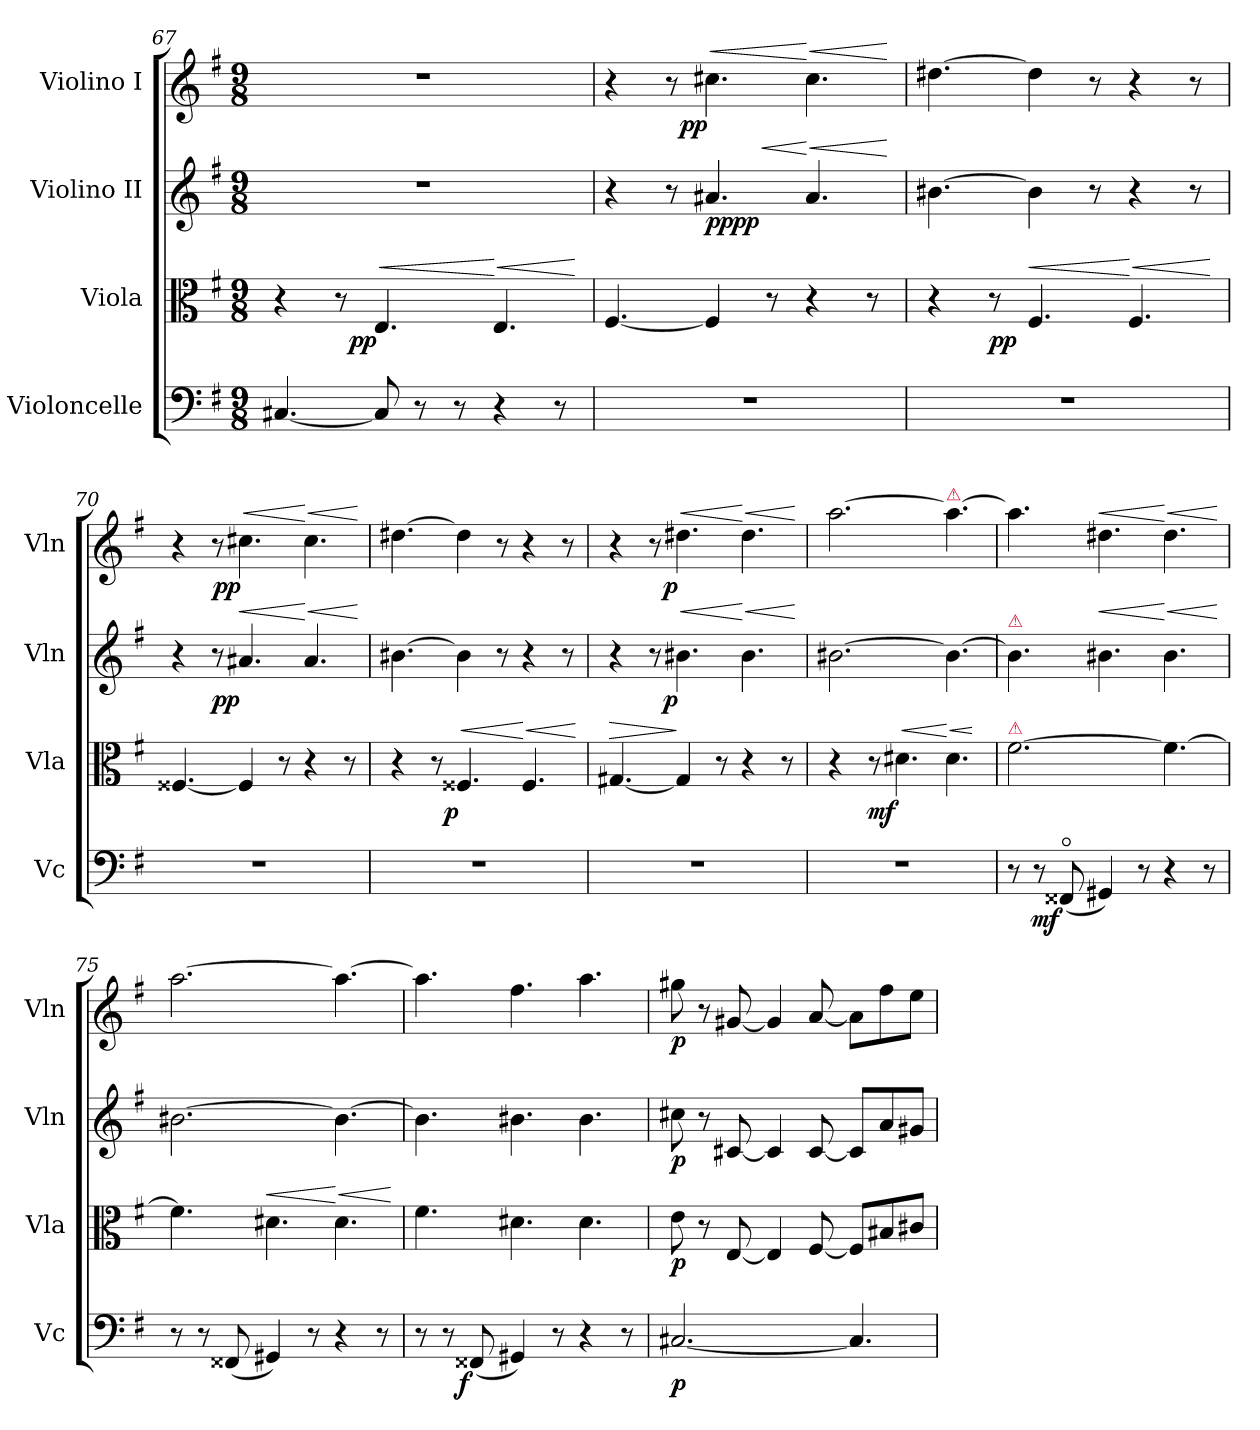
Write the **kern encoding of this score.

**kern	**dynam	**kern	**dynam	**kern	**dynam	**kern	**dynam
*part4	*part4	*part3	*part3	*part2	*part2	*part1	*part1
*staff4	*staff4	*staff3	*staff3	*staff2	*staff2	*staff1	*staff1
*I"Violoncelle	*	*I"Viola	*	*I"Violino II	*	*I"Violino I	*
*I'Vc	*	*I'Vla	*	*I'Vln	*	*I'Vln	*
*clefF4	*	*clefC3	*	*clefG2	*	*clefG2	*
*k[f#]	*	*k[f#]	*	*k[f#]	*	*k[f#]	*
*M9/8	*	*M9/8	*	*M9/8	*	*M9/8	*
=67	=67	=67	=67	=67	=67	=67	=67
[4.C#X/	.	4r	.	8%9r	.	8%9r	.
.	.	8r	.	.	.	.	.
!	!	!	!LO:HP:a	!	!	!	!
!	!	!	!LO:DY:n=1:rj	!	!	!	!
8C#/]	.	4.E/	< pp	.	.	.	.
8r	.	.	.	.	.	.	.
8r	.	.	.	.	.	.	.
!	!	!	!LO:HP:n=1:a	!	!	!	!
4r	.	4.E/	[ <	.	.	.	.
8r	.	.	.	.	.	.	.
.	.	.	[	.	.	.	.
=68	=68	=68	=68	=68	=68	=68	=68
8%9r	.	[4.F#/	.	4r	.	4r	.
.	.	.	.	8r	.	8r	.
!	!	!	!	!	!LO:HP:a	!	!LO:HP:a
!	!	!	!	!	!	!	!LO:DY:n=1:rj
.	.	4F#/]	.	4.a#X/	< pp pp	4.cc#X\	< pp
.	.	8r	.	.	.	.	.
!	!	!	!	!	!LO:HP:n=1:a	!	!
!	!	!	!	!	!LO:HP:n=1:b	!	!LO:HP:n=1:a
.	.	4r	.	4.a#/	[ < <	4.cc#\	[ <
.	.	8r	.	.	.	.	.
.	.	.	.	.	[ [	.	[
=69	=69	=69	=69	=69	=69	=69	=69
8%9r	.	4r	.	[4.b#X\	.	[4.dd#X\	.
.	.	8r	p p	.	.	.	.
!	!	!	!LO:HP:a	!	!	!	!
!	!	!	!LO:HP:n=1:b	!	!	!	!
.	.	4.F#/	< <	4b#\]	.	4dd#\]	.
.	.	.	.	8r	.	8r	.
!	!	!	!LO:HP:n=1:a	!	!	!	!
.	.	4.F#/	[ <	4r	.	4r	.
.	.	.	.	8r	.	8r	.
.	.	.	[ [	.	.	.	.
=70	=70	=70	=70	=70	=70	=70	=70
8%9r	.	[4.F##X/	.	4r	.	4r	.
.	.	.	.	8r	p p	8r	.
!	!	!	!	!	!LO:HP:a	!	!
!	!	!	!	!	!LO:HP:n=1:b	!	!LO:HP:a
!	!	!	!	!	!	!	!LO:HP:n=1:b
!	!	!	!	!	!	!	!LO:DY:n=1:rj
.	.	4F##/]	.	4.a#X/	< <	4.cc#X\	< < pp
.	.	8r	.	.	.	.	.
!	!	!	!	!	!LO:HP:n=1:a	!	!LO:HP:n=1:a
.	.	4r	.	4.a#/	[ <	4.cc#\	[ <
.	.	8r	.	.	.	.	.
.	.	.	.	.	[ [	.	[ [
=71	=71	=71	=71	=71	=71	=71	=71
8%9r	.	4r	.	[4.b#X\	.	[4.dd#X\	.
.	.	8r	.	.	.	.	.
!	!	!	!LO:HP:a	!	!	!	!
!	!	!	!LO:HP:n=1:b	!	!	!	!
!	!	!	!LO:DY:n=1:rj	!	!	!	!
.	.	4.F##X/	< < p	4b#\]	.	4dd#\]	.
.	.	.	.	8r	.	8r	.
!	!	!	!LO:HP:n=1:a	!	!	!	!
.	.	4.F##/	[ [ <	4r	.	4r	.
.	.	.	.	8r	.	8r	.
.	.	.	[	.	.	.	.
=72	=72	=72	=72	=72	=72	=72	=72
!	!	!	!LO:HP:b	!	!	!	!
!	!	!	!LO:HP:n=1:a	!	!	!	!
8%9r	.	[4.G#X/	> >	4r	.	4r	.
.	.	.	.	8r	.	8r	.
!	!	!	!	!	!LO:HP:a	!	!LO:HP:a
!	!	!	!	!	!LO:DY:n=1:rj	!	!LO:DY:n=1:rj
.	.	4G#/]	] ]	4.b#X\	< p	4.dd#X\	< p
.	.	8r	.	.	.	.	.
!	!	!	!	!	!LO:HP:n=1:a	!	!LO:HP:n=1:a
.	.	4r	.	4.b#\	[ <	4.dd#\	[ <
.	.	8r	.	.	.	.	.
.	.	.	.	.	[	.	[
=73	=73	=73	=73	=73	=73	=73	=73
8%9r	.	4r	.	[2.b#X\	.	[2.aa\	.
.	.	8r	.	.	.	.	.
!	!	!	!LO:HP:a	!	!	!	!
!	!	!	!LO:DY:n=1:rj	!	!	!	!
.	.	4.d#X\	< mf	.	.	.	.
!	!	!	!	!	!	!LO:TX:a:Bi:color=crimson:t=⚠	!
!	!	!	!LO:HP:n=1:a	!	!	!	!
.	.	4.d#\	[ <	4.b#\_	.	4.aa\_	.
.	.	.	[	.	.	.	.
=74	=74	=74	=74	=74	=74	=74	=74
!	!	!	!	!LO:TX:a:Bi:color=crimson:t=⚠	!	!	!
!	!	!LO:TX:a:Bi:color=crimson:t=⚠	!	!	!	!	!
8r	.	[2.f#\	.	4.b#\]	.	4.aa\]	.
8r	.	.	.	.	.	.	.
!	!LO:DY:rj	!	!	!	!	!	!
(8FF##Xo/	mf	.	.	.	.	.	.
!	!	!	!	!	!LO:HP:a	!	!LO:HP:a
4GG#X/)	.	.	.	4.b#X\	<	4.dd#X\	<
8r	.	.	.	.	.	.	.
!	!	!	!	!	!LO:HP:n=1:a	!	!LO:HP:n=1:a
4r	.	4.f#\_	.	4.b#\	[ <	4.dd#\	[ <
8r	.	.	.	.	.	.	.
.	.	.	.	.	[	.	[
=75	=75	=75	=75	=75	=75	=75	=75
8r	.	4.f#\]	.	[2.b#X\	.	[2.aa\	.
8r	.	.	.	.	.	.	.
(8FF##X/	.	.	.	.	.	.	.
!	!	!	!LO:HP:a	!	!	!	!
4GG#X/)	.	4.d#X\	<	.	.	.	.
8r	.	.	.	.	.	.	.
!	!	!	!LO:HP:n=1:a	!	!	!	!
4r	.	4.d#\	[ <	4.b#\_	.	4.aa\_	.
8r	.	.	.	.	.	.	.
.	.	.	[	.	.	.	.
=76	=76	=76	=76	=76	=76	=76	=76
8r	.	4.f#\	.	4.b#\]	.	4.aa\]	.
8r	.	.	.	.	.	.	.
!	!LO:DY:rj	!	!	!	!	!	!
(8FF##X/	f	.	.	.	.	.	.
4GG#X/)	.	4.d#X\	.	4.b#X\	.	4.ff#\	.
8r	.	.	.	.	.	.	.
4r	.	4.d#\	.	4.b#\	.	4.aa\	.
8r	.	.	.	.	.	.	.
=77	=77	=77	=77	=77	=77	=77	=77
[2.C#X/	p	8e\	p	8cc#X\	p	8gg#X\	p
.	.	8r	.	8r	.	8r	.
.	.	[8E/	.	[8c#X/	.	[8g#X/	.
.	.	4E/]	.	4c#/]	.	4g#/]	.
.	.	[8F#/	.	[8c#/	.	[8a/	.
4.C#/]	.	8F#/L]	.	8c#/L]	.	8a\L]	.
.	.	8B#X/	.	8a/	.	8ff#\	.
.	.	8c#X/J	.	8g#X/J	.	8ee\J	.
=	=	=	=	=	=	=	=
*-	*-	*-	*-	*-	*-	*-	*-
